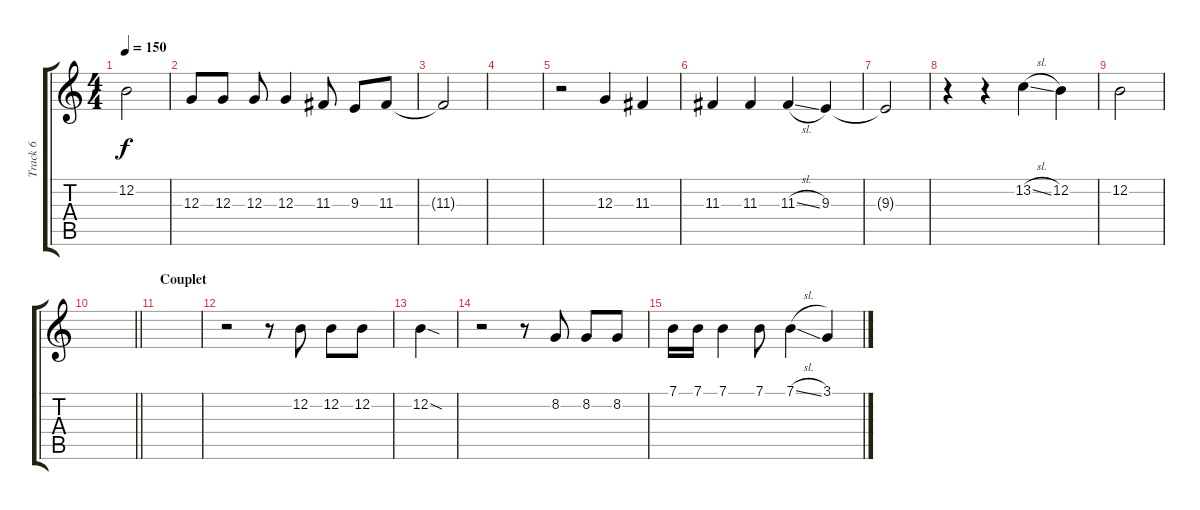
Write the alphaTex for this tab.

\track ("Track 6" "Track 6") {instrument lead2sawtooth}
\staff {score tabs}
\tuning (E4 B3 G3 D3 A2 E2) {hide}
\ts (4 4)
\tempo 150
\clef g2
\ks c
12.2.2{dy f} |
12.3.8 12.3.8 12.3.8 12.3.4 11.3.8 9.3.8 11.3.8 |
11.3{t}.2 |
|
r.2 12.3.4 11.3.4 |
11.3.4 11.3.4 11.3{sl}.4 9.3.4 |
9.3{t}.2 |
r.4 r.4 13.2{sl}.4 12.2.4 |
12.2.2 |
\barLineRight lightlight
|
\section ("" "Couplet")
|
r.2 r.8 12.2.8 12.2.8 12.2.8 |
12.2{sod}.4 |
r.2 r.8 8.2.8 8.2.8 8.2.8 |
7.1.16 7.1.16 7.1.4 7.1.8 7.1{sl}.4 3.1.4
